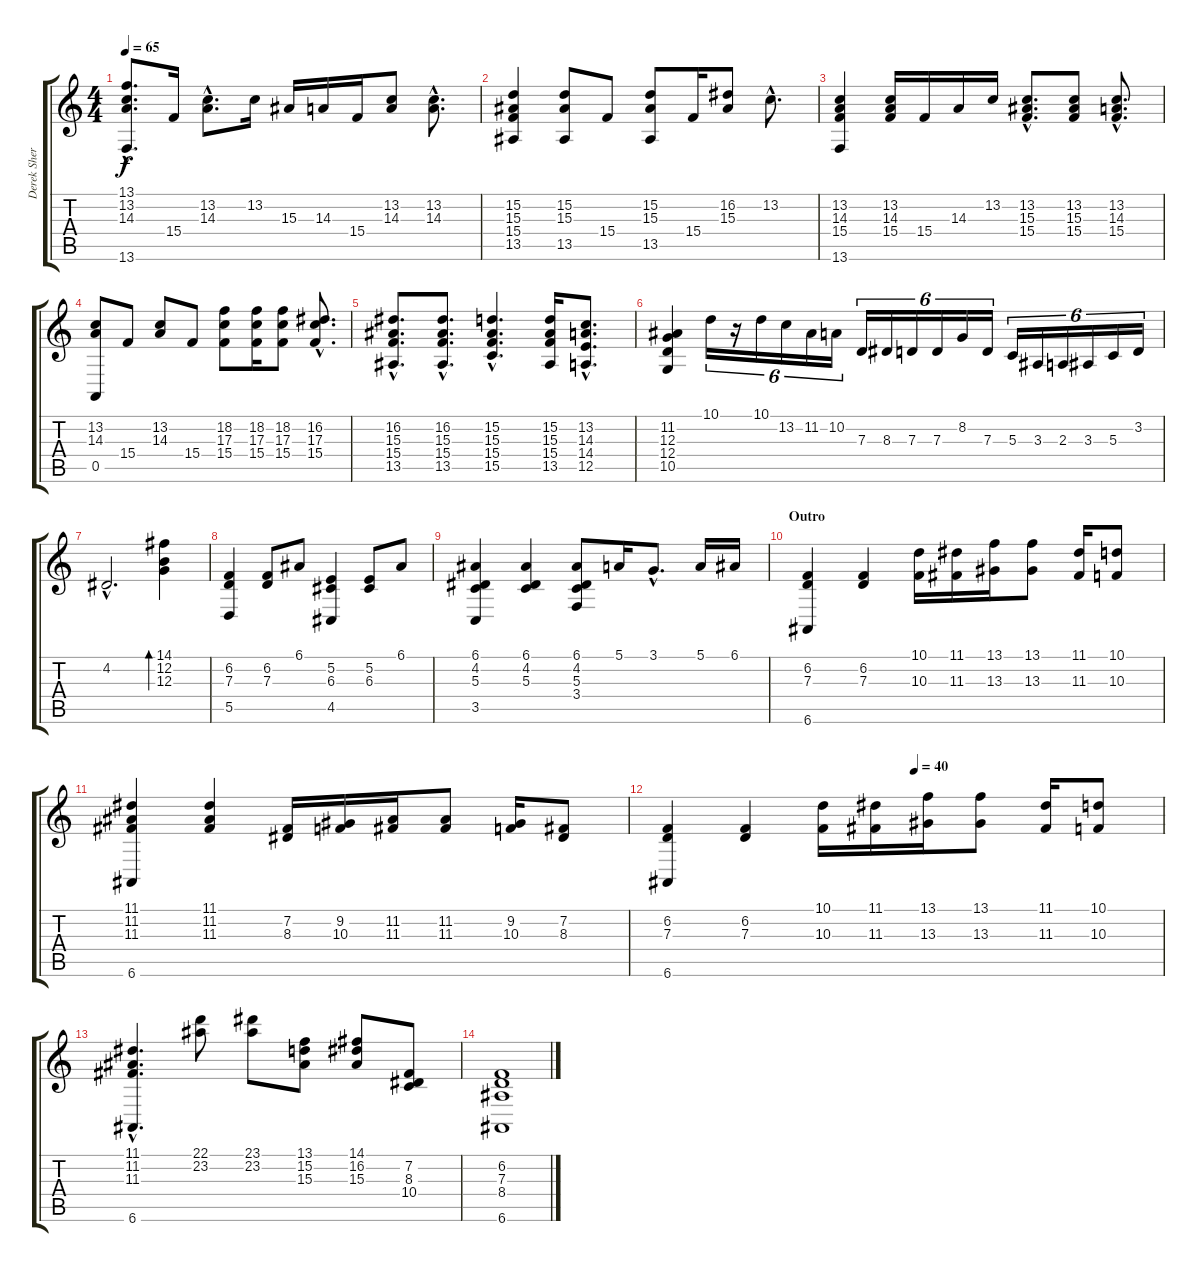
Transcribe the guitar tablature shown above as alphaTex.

\track ("Derek Sherinian" "Derek Sher") {instrument brightacousticpiano}
\staff {score tabs}
\tuning (E4 B3 G3 D3 A2 E2) {hide}
\ts (4 4)
\tempo 65
\clef g2
\ks c
(13.1{hac} 13.2{hac} 14.3{hac} 13.6{hac}).8{d dy f} 15.4.16 (13.2{hac} 14.3{hac}).8{d} 13.2.16 15.3.16 14.3.16 15.4.16 (13.2 14.3).8 (13.2{hac} 14.3{hac}).8{d} |
(15.2 15.3 15.4 13.5).4 (15.2 15.3 13.5).8 15.4.8 (15.2 15.3 13.5).8 15.4.16 (16.2 15.3).8 13.2{hac}.8{d} |
(13.2 14.3 15.4 13.6).4 (13.2 14.3 15.4).16 15.4.16 14.3.16 13.2.16 (13.2{hac} 15.3{hac} 15.4{hac}).8{d} (13.2 15.3 15.4).8 (13.2{hac} 14.3{hac} 15.4{hac}).8{d} |
(13.2 14.3 0.5).8 15.4.8 (13.2 14.3).8 15.4.8 (18.2 17.3 15.4).8 (18.2 17.3 15.4).16 (18.2 17.3 15.4).8 (16.2{hac} 17.3{hac} 15.4{hac}).8{d} |
(16.2{hac} 15.3{hac} 15.4{hac} 13.5{hac}).8{d} (16.2{hac} 15.3{hac} 15.4{hac} 13.5{hac}).8{d} (15.2{hac} 15.3{hac} 15.4{hac} 15.5{hac}).4{d} (15.2 15.3 15.4 13.5).16 (13.2{hac} 14.3{hac} 14.4{hac} 12.5{hac}).8{d} |
(11.2 12.3 12.4 10.5).4 10.1.16{tu (6 4)} r.16{tu (6 4)} 10.1.16{tu (6 4)} 13.2.16{tu (6 4)} 11.2.16{tu (6 4)} 10.2.16{tu (6 4)} 7.3.16{tu (6 4)} 8.3.16{tu (6 4)} 7.3.16{tu (6 4)} 7.3.16{tu (6 4)} 8.2.16{tu (6 4)} 7.3.16{tu (6 4)} 5.3.16{tu (6 4)} 3.3.16{tu (6 4)} 2.3.16{tu (6 4)} 3.3.16{tu (6 4)} 5.3.16{tu (6 4)} 3.2.16{tu (6 4)} |
4.2{hac}.2{d} (14.1 12.2 12.3).4{bd 240} |
(6.2 7.3 5.5).4 (6.2 7.3).8 6.1.8 (5.2 6.3 4.5).4 (5.2 6.3).8 6.1.8 |
(6.1 4.2 5.3 3.5).4 (6.1 4.2 5.3).4 (6.1 4.2 5.3 3.4).8 5.1.16 3.1{hac}.8{d} 5.1.16 6.1.16 |
\section ("" "Outro")
(6.2 7.3 6.6).4 (6.2 7.3).4 (10.1 10.3).16 (11.1 11.3).16 (13.1 13.3).16 (13.1 13.3).8 (11.1 11.3).16 (10.1 10.3).8 |
(11.1 11.2 11.3 6.6).4 (11.1 11.2 11.3).4 (7.2 8.3).16 (9.2 10.3).16 (11.2 11.3).16 (11.2 11.3).8 (9.2 10.3).16 (7.2 8.3).8 |
\tempo (40 0.5)
(6.2 7.3 6.6).4 (6.2 7.3).4 (10.1 10.3).16 (11.1 11.3).16 (13.1 13.3).16 (13.1 13.3).8 (11.1 11.3).16 (10.1 10.3).8 |
(11.1{hac} 11.2{hac} 11.3{hac} 6.6{hac}).4{d} (22.1 23.2).8 (23.1 23.2).8 (13.1 15.2 15.3).8 (14.1 16.2 15.3).8 (7.2 8.3 10.4).8 |
(6.2 7.3 8.4 6.6).1
